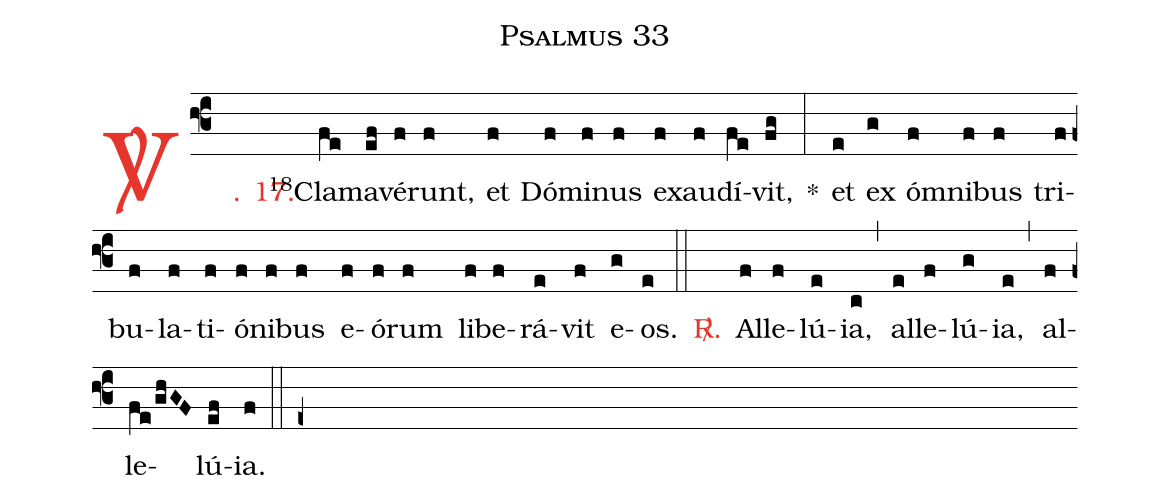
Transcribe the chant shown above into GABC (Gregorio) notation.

name: Psalmus 33;
%%
(f3)

<c><sp>V/</sp>. 17.</c>() <v>\VSup{18}</v>Cla(fe)ma(ef)vé(f)runt,(f) et(f) Dó(f)mi(f)nus(f) ex(f)au(f)dí(fe)vit,(fg) *(:) et(e) ex(g) óm(f)ni(f)bus(f) tri(f)bu(f)la(f)ti(f)ó(f)ni(f)bus(f) e(f)ó(f)rum(f) li(f)be(f)rá(e)vit(f) e(g)os.(e)

(::)

<nlba><c><sp>R/</sp>.</c>() Al</nlba>(f)le(f)lú(e)ia,(c) (,) al(e)le(f)lú(g)ia,(e) (,) al(f)le(fe/ghGF)lú(ef)ia.(f)

(::)

(e+)
